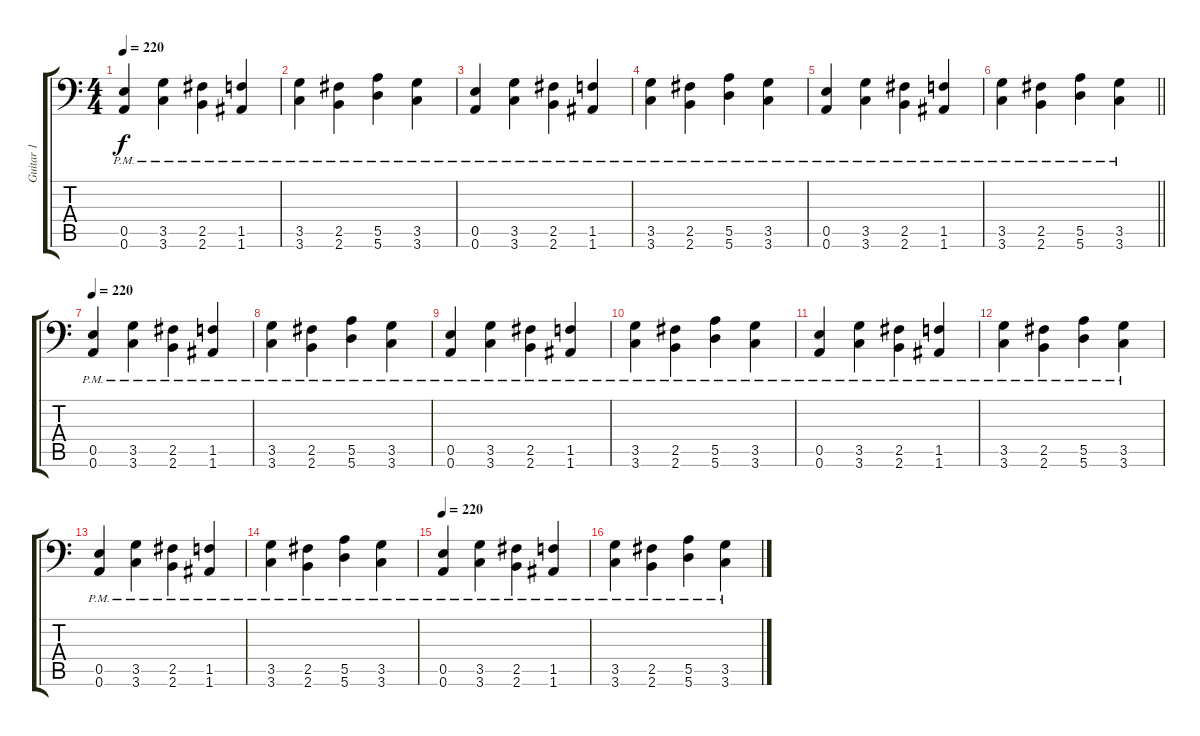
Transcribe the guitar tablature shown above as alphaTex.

\track ("Guitar 1" "Guitar 1") {instrument overdrivenguitar}
\staff {score tabs}
\tuning (B3 Gb3 D3 A2 E2 A1) {hide}
\ts (4 4)
\tempo 220
\clef f4
\ks c
(0.5{pm} 0.6{pm}).4{dy f} (3.5{pm} 3.6{pm}).4 (2.5{pm} 2.6{pm}).4 (1.5{pm} 1.6{pm}).4 |
(3.5{pm} 3.6{pm}).4 (2.5{pm} 2.6{pm}).4 (5.5{pm} 5.6{pm}).4 (3.5{pm} 3.6{pm}).4 |
(0.5{pm} 0.6{pm}).4 (3.5{pm} 3.6{pm}).4 (2.5{pm} 2.6{pm}).4 (1.5{pm} 1.6{pm}).4 |
(3.5{pm} 3.6{pm}).4 (2.5{pm} 2.6{pm}).4 (5.5{pm} 5.6{pm}).4 (3.5{pm} 3.6{pm}).4 |
(0.5{pm} 0.6{pm}).4 (3.5{pm} 3.6{pm}).4 (2.5{pm} 2.6{pm}).4 (1.5{pm} 1.6{pm}).4 |
\barLineRight lightlight
(3.5{pm} 3.6{pm}).4 (2.5{pm} 2.6{pm}).4 (5.5{pm} 5.6{pm}).4 (3.5{pm} 3.6{pm}).4 |
\tempo 220
(0.5{pm} 0.6{pm}).4 (3.5{pm} 3.6{pm}).4 (2.5{pm} 2.6{pm}).4 (1.5{pm} 1.6{pm}).4 |
(3.5{pm} 3.6{pm}).4 (2.5{pm} 2.6{pm}).4 (5.5{pm} 5.6{pm}).4 (3.5{pm} 3.6{pm}).4 |
(0.5{pm} 0.6{pm}).4 (3.5{pm} 3.6{pm}).4 (2.5{pm} 2.6{pm}).4 (1.5{pm} 1.6{pm}).4 |
(3.5{pm} 3.6{pm}).4 (2.5{pm} 2.6{pm}).4 (5.5{pm} 5.6{pm}).4 (3.5{pm} 3.6{pm}).4 |
(0.5{pm} 0.6{pm}).4 (3.5{pm} 3.6{pm}).4 (2.5{pm} 2.6{pm}).4 (1.5{pm} 1.6{pm}).4 |
(3.5{pm} 3.6{pm}).4 (2.5{pm} 2.6{pm}).4 (5.5{pm} 5.6{pm}).4 (3.5{pm} 3.6{pm}).4 |
(0.5{pm} 0.6{pm}).4 (3.5{pm} 3.6{pm}).4 (2.5{pm} 2.6{pm}).4 (1.5{pm} 1.6{pm}).4 |
(3.5{pm} 3.6{pm}).4 (2.5{pm} 2.6{pm}).4 (5.5{pm} 5.6{pm}).4 (3.5{pm} 3.6{pm}).4 |
\tempo 220
(0.5{pm} 0.6{pm}).4 (3.5{pm} 3.6{pm}).4 (2.5{pm} 2.6{pm}).4 (1.5{pm} 1.6{pm}).4 |
(3.5{pm} 3.6{pm}).4 (2.5{pm} 2.6{pm}).4 (5.5{pm} 5.6{pm}).4 (3.5{pm} 3.6{pm}).4
